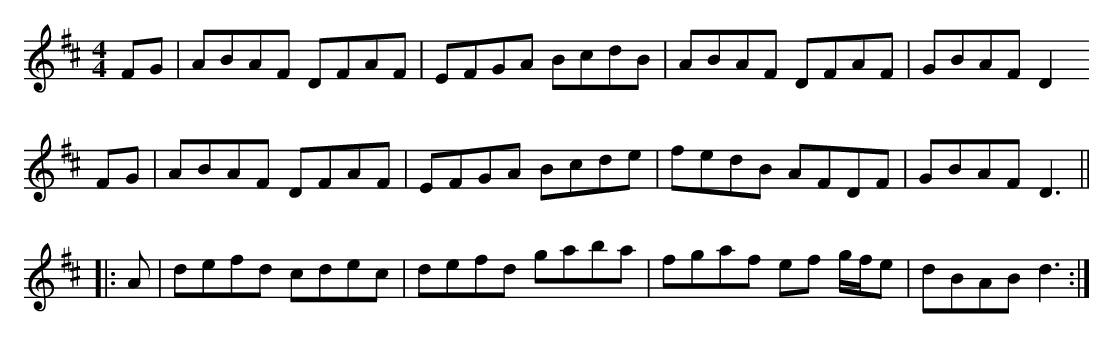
X:1
M:4/4
K:D
FG|ABAF DFAF|EFGA BcdB|ABAF DFAF|GBAF D2
FG|ABAF DFAF|EFGA Bcde|fedB AFDF|GBAF D3||
|:A|defd cdec|defd gaba|fgaf ef g/f/e|dBAB d3:|
